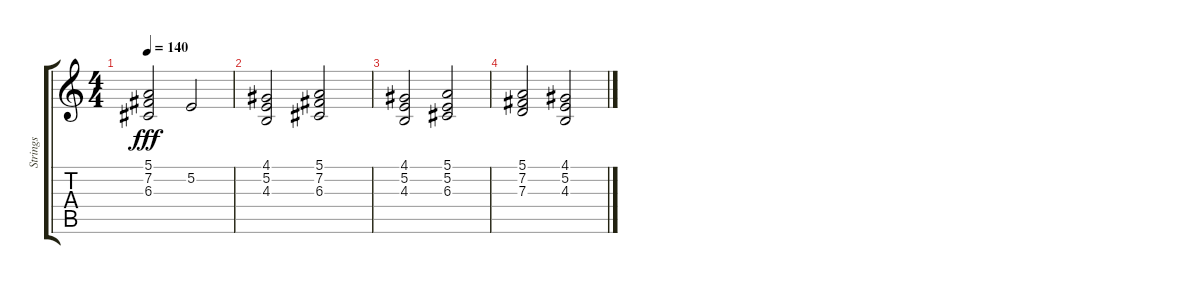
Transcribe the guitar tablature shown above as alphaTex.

\track ("Strings" "Strings") {instrument stringensemble1}
\staff {score tabs}
\tuning (E4 B3 G3 D3 A2 E2) {hide}
\ts (4 4)
\tempo 140
\clef g2
\ks c
(5.1 7.2 6.3).2{dy fff volume 4} 5.2.2{volume 4} |
(4.1 5.2 4.3).2{volume 3} (5.1 7.2 6.3).2{volume 3} |
(4.1 5.2 4.3).2{volume 2} (5.1 5.2 6.3).2{volume 2} |
(5.1 7.2 7.3).2{volume 1} (4.1 5.2 4.3).2{volume 0}
